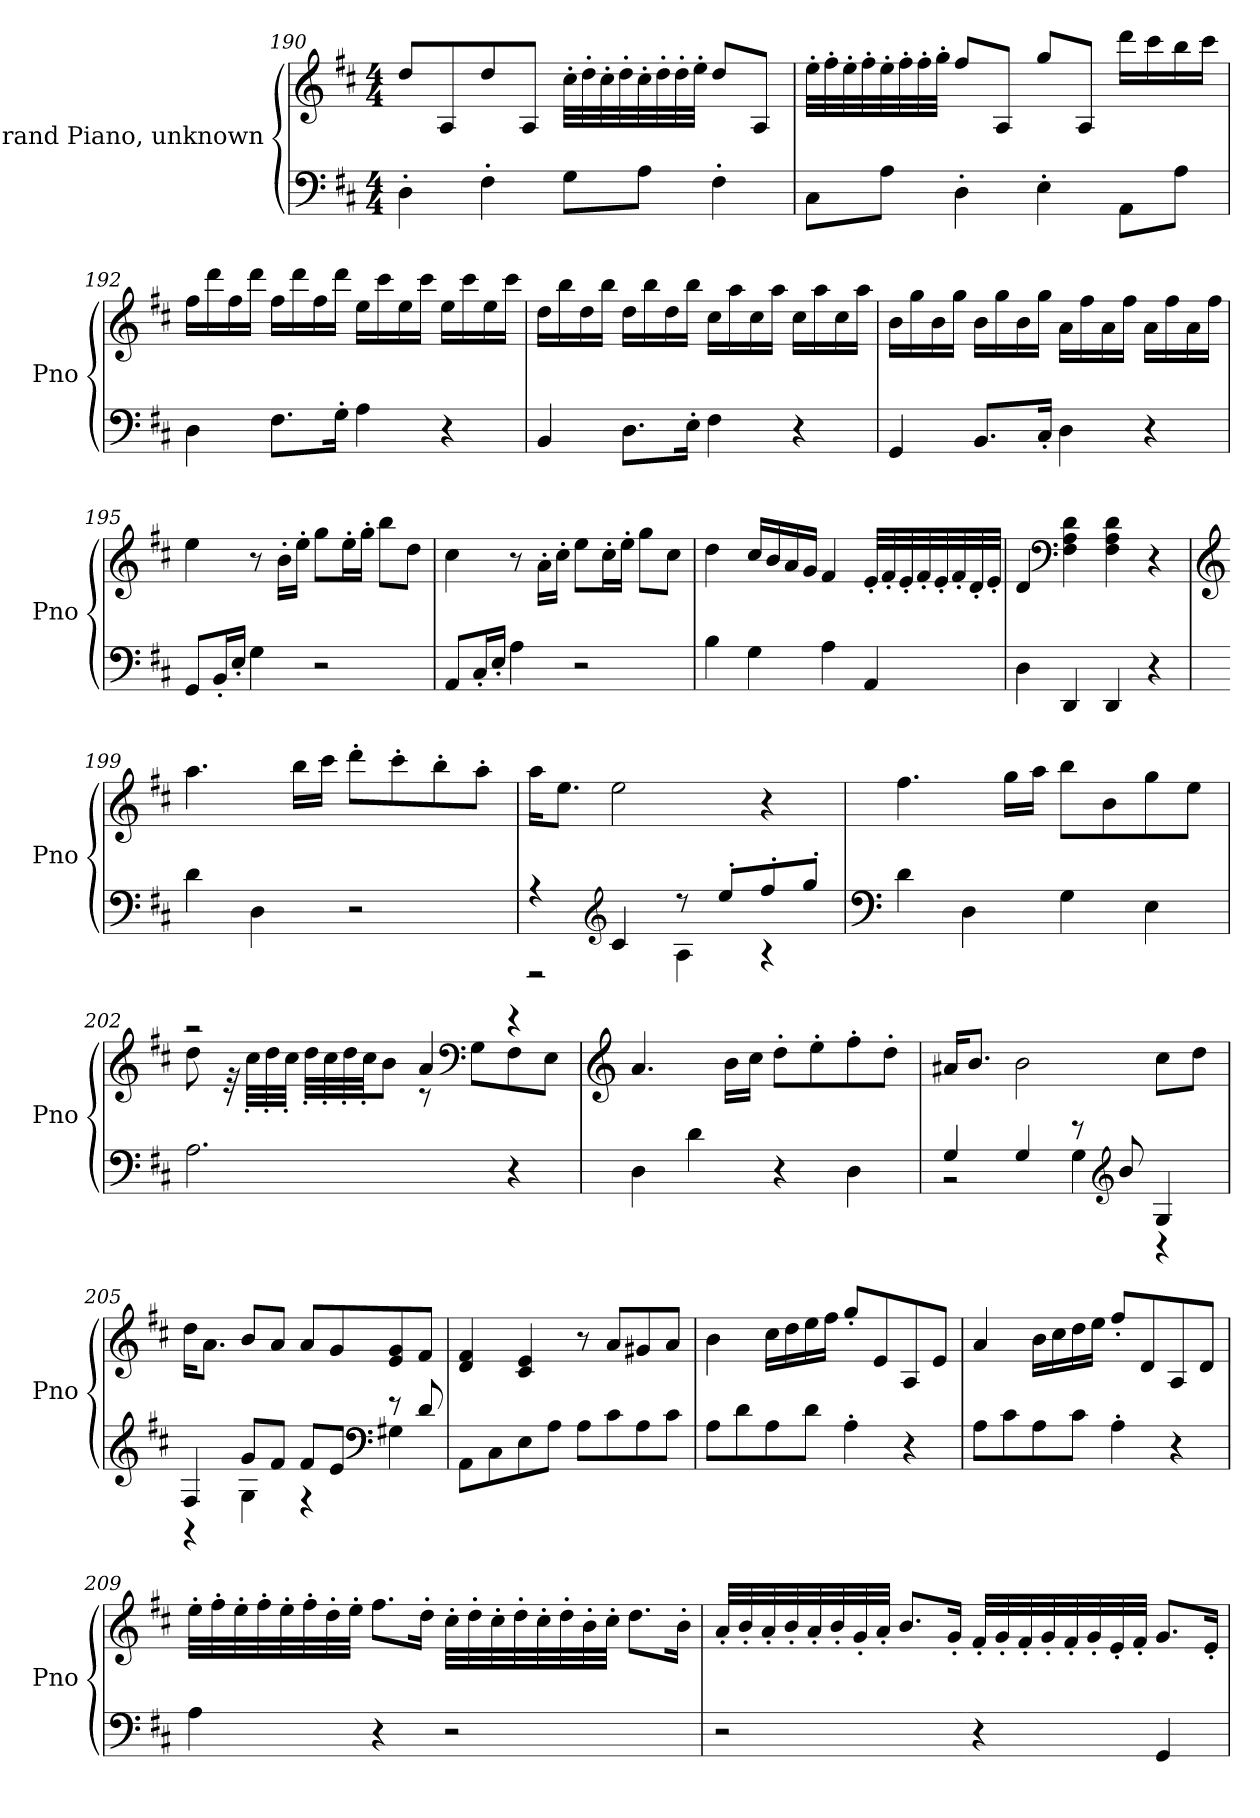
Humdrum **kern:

**kern	**kern
*part1	*part1
*staff2	*staff1
*I"Grand Piano, unknown	*
*I'Pno	*
*clefF4	*clefG2
*k[f#c#]	*k[f#c#]
*M4/4	*M4/4
=190	=190
4D'\	8dd/L
.	8A/
4F#'\	8dd/
.	8A/J
8G\L	32cc#'\LLL
.	32dd'\
.	32cc#'\
.	32dd'\
8A\J	32cc#'\
.	32dd'\
.	32dd'\
.	32ee'\JJJ
4F#'\	8dd/L
.	8A/J
!!LO:LB:g=z
=191	=191
8C#\L	32ee'\LLL
.	32ff#'\
.	32ee'\
.	32ff#'\
8A\J	32ee'\
.	32ff#'\
.	32ff#'\
.	32gg'\JJJ
4D'\	8ff#/L
.	8A/J
4E'\	8gg/L
.	8A/J
8AA\L	16ddd\LL
.	16ccc#\
8A\J	16bb\
.	16ccc#\JJ
=192	=192
4D\	16ff#\LL
.	16ddd\
.	16ff#\
.	16ddd\JJ
8.F#\L	16ff#\LL
.	16ddd\
.	16ff#\
16G'\Jk	16ddd\JJ
4A\	16ee\LL
.	16ccc#\
.	16ee\
.	16ccc#\JJ
4r	16ee\LL
.	16ccc#\
.	16ee\
.	16ccc#\JJ
!!LO:LB:g=z
=193	=193
4BB/	16dd\LL
.	16bb\
.	16dd\
.	16bb\JJ
8.D\L	16dd\LL
.	16bb\
.	16dd\
16E'\Jk	16bb\JJ
4F#\	16cc#\LL
.	16aa\
.	16cc#\
.	16aa\JJ
4r	16cc#\LL
.	16aa\
.	16cc#\
.	16aa\JJ
=194	=194
4GG/	16b\LL
.	16gg\
.	16b\
.	16gg\JJ
8.BB/L	16b\LL
.	16gg\
.	16b\
16C#'/Jk	16gg\JJ
4D\	16a\LL
.	16ff#\
.	16a\
.	16ff#\JJ
4r	16a\LL
.	16ff#\
.	16a\
.	16ff#\JJ
=195	=195
8GG/L	4ee\
16BB'/L	.
16E'/JJ	.
4G\	8r
.	16b'\LL
.	16ee'\JJ
2r	8gg\L
.	16ee'\L
.	16gg'\JJ
.	8bb\L
.	8dd\J
!!LO:PB:g=z
=196	=196
8AA/L	4cc#\
16C#'/L	.
16E'/JJ	.
4A\	8r
.	16a'\LL
.	16cc#'\JJ
2r	8ee\L
.	16cc#'\L
.	16ee'\JJ
.	8gg\L
.	8cc#\J
=197	=197
4B\	4dd\
4G\	16cc#/LL
.	16b/
.	16a/
.	16g/JJ
4A\	4f#/
4AA/	32e'/LLL
.	32f#'/
.	32e'/
.	32f#'/
.	32e'/
.	32f#'/
.	32d'/
.	32e'/JJJ
=198	=198
4D\	4d/
*	*clefF4
4DD/	4F#\ 4A\ 4d\
4DD/	4F#\ 4A\ 4d\
4r	4r
=199	=199
*	*clefG2
4d\	4.aa\
4D\	.
.	16bb\LL
.	16ccc#\JJ
2r	8ddd'\L
.	8ccc#'\
.	8bb'\
.	8aa'\J
!!LO:LB:g=z
=200	=200
*^	*
4r	2r	16aa\KL
.	.	8.ee\J
*clefG2	*	*
4c#/	.	2ee\
8r	4A\	.
8ee'/L	.	.
8ff#'/	4r	4r
8gg'/J	.	.
*v	*v	*
=201	=201
*clefF4	*
4d\	4.ff#\
4D\	.
.	16gg\LL
.	16aa\JJ
4G\	8bb\L
.	8b\
4E\	8gg\
.	8ee\J
=202	=202
*	*^
2.A\	2r	8dd\
.	.	32r
.	.	32cc#'\LLL
.	.	32dd'\
.	.	32cc#'\JJJ
.	.	32dd'\LLL
.	.	32cc#'\
.	.	32dd'\
.	.	32cc#'\JJ
.	.	8b\J
.	4a/	8r
*	*clefF4	*
.	.	8G\L
4r	4r	8F#\
.	.	8E\J
*	*v	*v
=203	=203
*	*clefG2
4D\	4.a/
4d\	.
.	16b\LL
.	16cc#\JJ
4r	8dd'\L
.	8ee'\
4D\	8ff#'\
.	8dd'\J
!!LO:LB:g=z
=204	=204
*^	*
4G/	2r	16a#X/KL
.	.	8.b/J
4G/	.	2b\
8r	4G\	.
*clefG2	*	*
8b/	.	.
4G/	4r	8cc#\L
.	.	8dd\J
=205	=205	=205
4F#/	4r	16dd\KL
.	.	8.a\J
8g/L	4G\	8b/L
8f#/J	.	8a/J
8f#/L	4r	8a/L
8e/J	.	8g/
*clefF4	*	*
8r	4G#X\	8e/ 8g/
8d/	.	8f#/J
*v	*v	*
=206	=206
8AA\L	4d/ 4f#/
8C#\	.
8E\	4c#/ 4e/
8A\J	.
8A\L	8r
8c#\	8a/L
8A\	8g#X/
8c#\J	8a/J
=207	=207
8A\L	4b\
8d\	.
8A\	16cc#\LL
.	16dd\
8d\J	16ee\
.	16ff#\JJ
4A'\	8gg'/L
.	8e/
4r	8A/
.	8e/J
!!LO:LB:g=z
=208	=208
8A\L	4a/
8c#\	.
8A\	16b\LL
.	16cc#\
8c#\J	16dd\
.	16ee\JJ
4A'\	8ff#'/L
.	8d/
4r	8A/
.	8d/J
=209	=209
4A\	32ee'\LLL
.	32ff#'\
.	32ee'\
.	32ff#'\
.	32ee'\
.	32ff#'\
.	32dd'\
.	32ee'\JJJ
4r	8.ff#\L
.	16dd'\Jk
2r	32cc#'\LLL
.	32dd'\
.	32cc#'\
.	32dd'\
.	32cc#'\
.	32dd'\
.	32b'\
.	32cc#'\JJJ
.	8.dd\L
.	16b'\Jk
!!LO:LB:g=z
=210	=210
2r	32a'/LLL
.	32b'/
.	32a'/
.	32b'/
.	32a'/
.	32b'/
.	32g'/
.	32a'/JJJ
.	8.b/L
.	16g'/Jk
4r	32f#'/LLL
.	32g'/
.	32f#'/
.	32g'/
.	32f#'/
.	32g'/
.	32e'/
.	32f#'/JJJ
4GG/	8.g/L
.	16e'/Jk
=	=
*-	*-
